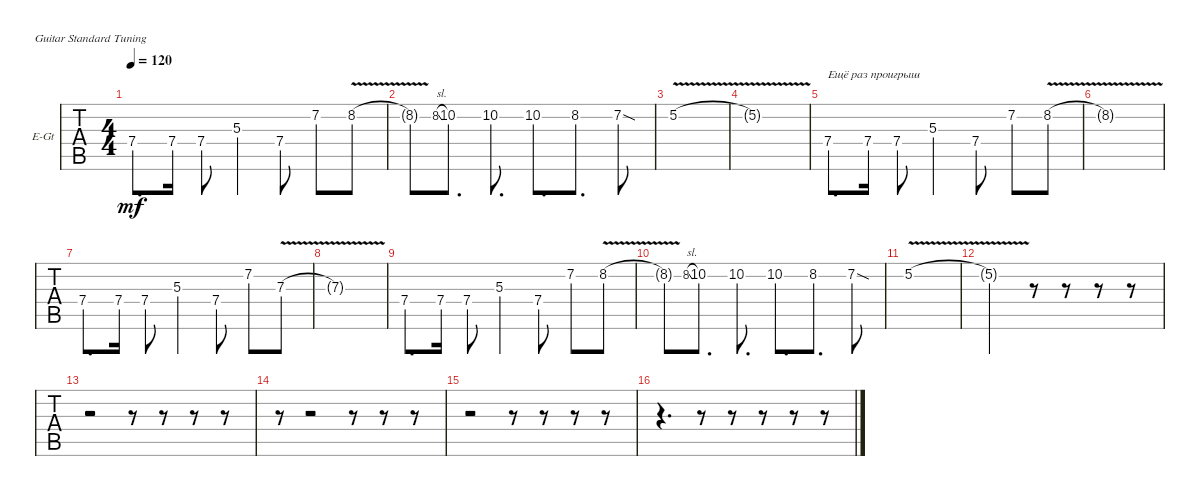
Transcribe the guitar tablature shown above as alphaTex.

\defaultSystemsLayout 4
\bracketExtendMode groupsimilarinstruments
\firstSystemTrackNameOrientation horizontal
\otherSystemsTrackNameOrientation horizontal
\track ("Electric Guitar" "E-Gt") {instrument electricguitarclean}
\staff {tabs}
\tuning (E4 B3 G3 D3 A2 E2)
\ts (4 4)
\tempo 120
\clef g2
\ks c
7.4.8{d dy mf} 7.4.16 7.4.8 5.3.4 7.4.8 7.2.8 8.2{v}.8 |
8.2{t}.8 8.2{sl}.8{gr onbeat} 10.2.8{d} 10.2.8{d} 10.2.8{d} 8.2.8{d} 7.2{sod}.8 |
5.2{v}.1 |
5.2{v t}.1 |
7.4.8{d txt "Ещё раз проигрыш"} 7.4.16 7.4.8 5.3.4 7.4.8 7.2.8 8.2{v}.8 |
8.2{v t}.1 |
7.4.8{d} 7.4.16 7.4.8 5.3.4 7.4.8 7.2.8 7.3{v}.8 |
7.3{v t}.1 |
7.4.8{d} 7.4.16 7.4.8 5.3.4 7.4.8 7.2.8 8.2{v}.8 |
8.2{t}.8 8.2{sl}.8{gr onbeat} 10.2.8{d} 10.2.8{d} 10.2.8{d} 8.2.8{d} 7.2{sod}.8 |
5.2{v}.1 |
5.2{v t}.2 r.8 r.8 r.8 r.8 |
r.2 r.8 r.8 r.8 r.8 |
r.8 r.2 r.8 r.8 r.8 |
r.2 r.8 r.8 r.8 r.8 |
r.4{d} r.8 r.8 r.8 r.8 r.8
